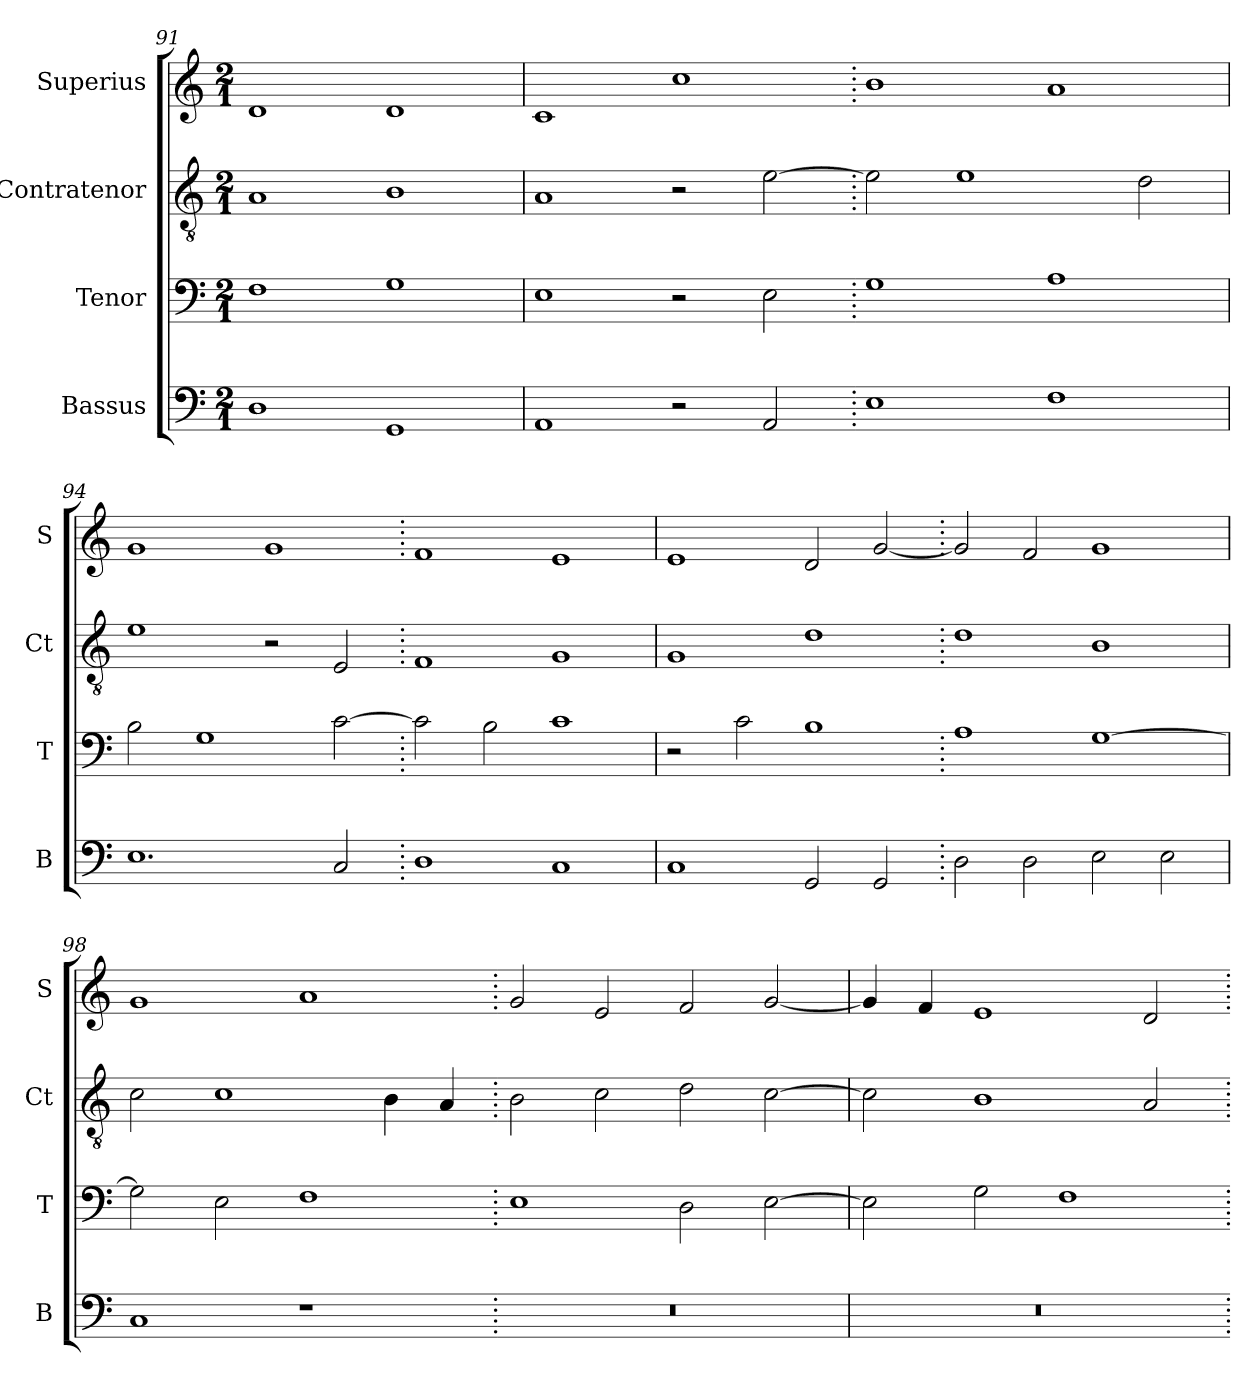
**kern	**kern	**kern	**kern
*part4	*part3	*part2	*part1
*staff4	*staff3	*staff2	*staff1
*I"Bassus	*I"Tenor	*I"Contratenor	*I"Superius
*I'B	*I'T	*I'Ct	*I'S
*clefF4	*clefF4	*clefGv2	*clefG2
*k[]	*k[]	*k[]	*k[]
*M2/1	*M2/1	*M2/1	*M2/1
=91	=91	=91	=91
1D	1F	1A	1d
1GG	1G	1B	1d
=92	=92	=92	=92
1AA	1E	1A	1c
2r	2r	2r	1cc
2AA/	2E\	[2e\	.
=93.	=93.	=93.	=93.
1E	1G	2e\]	1b
.	.	1e	.
1F	1A	.	1a
.	.	2d\	.
=94	=94	=94	=94
1.E	2B\	1e	1g
.	1G	.	.
.	.	2r	1g
2C/	[2c\	2E/	.
=95.	=95.	=95.	=95.
1D	2c\]	1F	1f
.	2B\	.	.
1C	1c	1G	1e
=96	=96	=96	=96
1C	2r	1G	1e
.	2c\	.	.
2GG/	1B	1d	2d/
2GG/	.	.	[2g/
=97.	=97.	=97.	=97.
2D\	1A	1d	2g/]
2D\	.	.	2f/
2E\	[1G	1B	1g
2E\	.	.	.
=98	=98	=98	=98
1C	2G\]	2c\	1g
.	2E\	1c	.
1r	1F	.	1a
.	.	4B\	.
.	.	4A/	.
=99.	=99.	=99.	=99.
0r	1E	2B\	2g/
.	.	2c\	2e/
.	2D\	2d\	2f/
.	[2E\	[2c\	[2g/
=100	=100	=100	=100
0r	2E\]	2c\]	4g/]
.	.	.	4f/
.	2G\	1B	1e
.	1F	.	.
.	.	2A/	2d/
=.	=.	=.	=.
*-	*-	*-	*-
